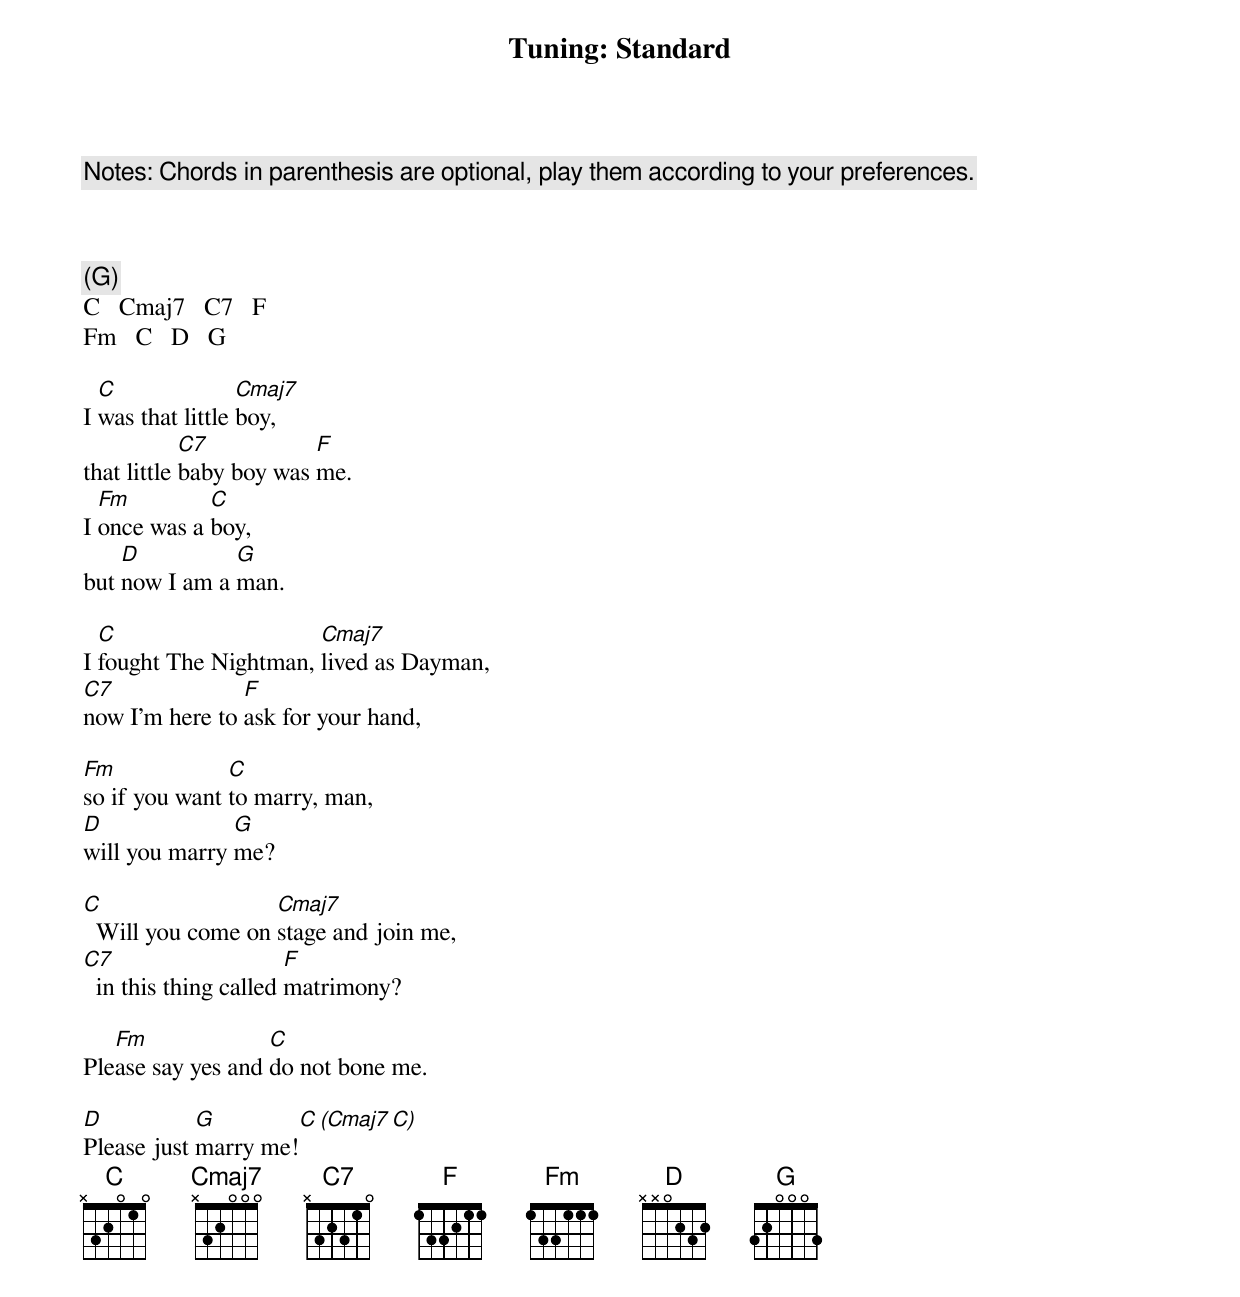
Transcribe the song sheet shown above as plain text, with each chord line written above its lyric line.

Tuning: Standard

Notes: Chords in parenthesis are optional, play them according to your preferences.

Cmaj7: x32000
C7: x32310


(G)
C   Cmaj7   C7   F
Fm   C   D   G

  C               Cmaj7
I was that little boy,
            C7           F
that little baby boy was me.
  Fm         C
I once was a boy,
    D          G
but now I am a man.

  C                    Cmaj7
I fought The Nightman, lived as Dayman,
C7              F
now I'm here to ask for your hand,

Fm             C
so if you want to marry, man,
D              G
will you marry me?

C                  Cmaj7
  Will you come on stage and join me,
C7                     F
  in this thing called matrimony?

   Fm              C
Please say yes and do not bone me.

D           G          C     (Cmaj7   C)
Please just marry me!
